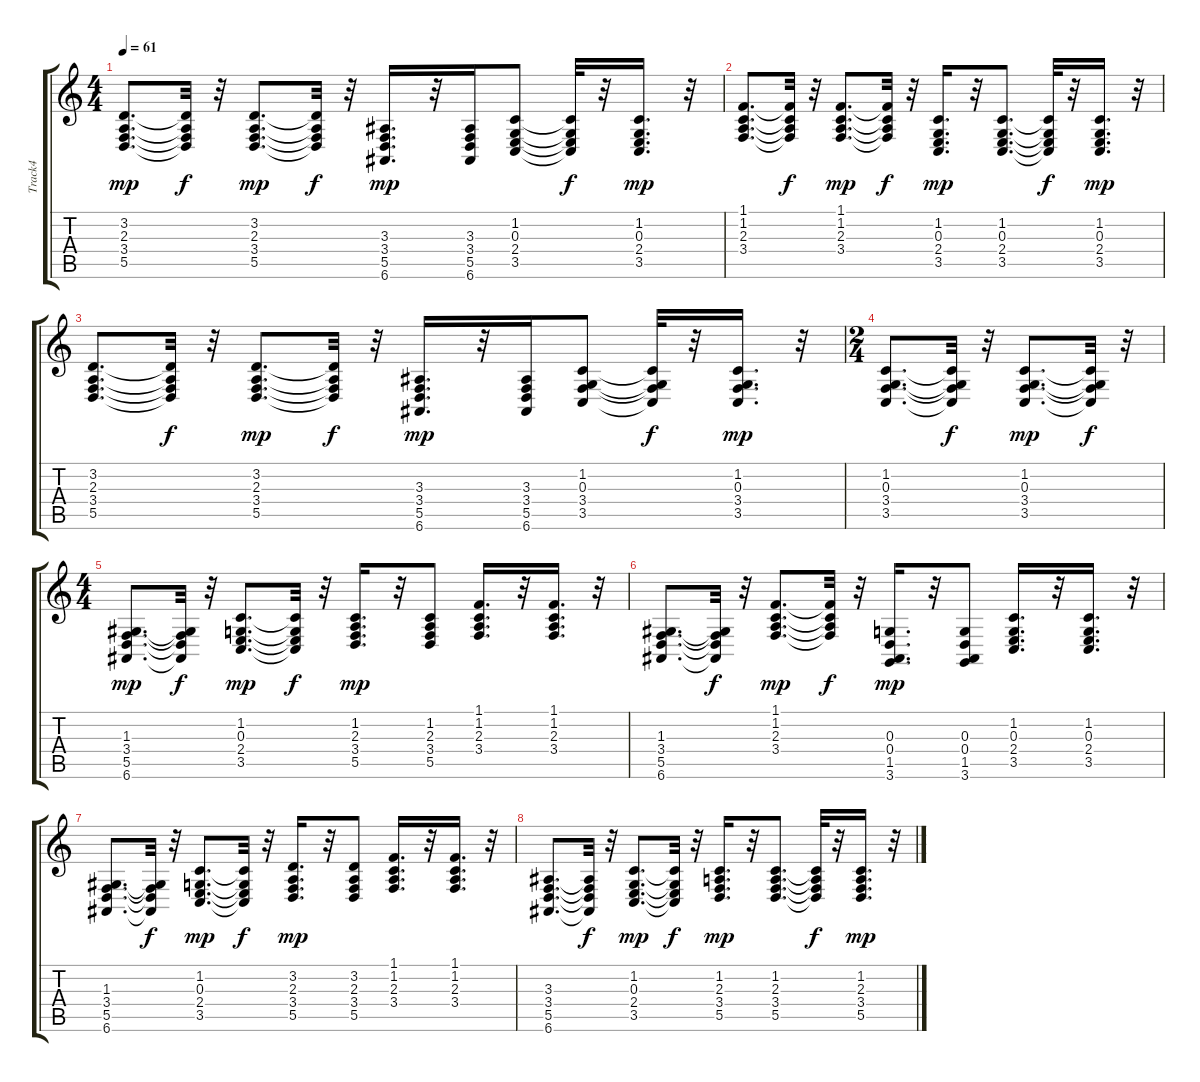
\track ("Track4" "Track4") {instrument honkytonkpiano}
\staff {score tabs}
\tuning (E4 B3 G3 D3 A2 E2) {hide}
\ts (4 4)
\tempo 61
\clef g2
\ks c
(3.2 2.3 3.4 5.5).8{d dy mp} (3.2{t} 2.3{t} 3.4{t} 5.5{t}).32{dy f} r.32 (3.2 2.3 3.4 5.5).8{d dy mp} (3.2{t} 2.3{t} 3.4{t} 5.5{t}).32{dy f} r.32 (3.3 3.4 5.5 6.6).16{d dy mp} r.32 (3.3 3.4 5.5 6.6).16 (1.2 0.3 2.4 3.5).8 (1.2{t} 0.3{t} 2.4{t} 3.5{t}).32{dy f} r.32 (1.2 0.3 2.4 3.5).16{d dy mp} r.32 |
(1.1 1.2 2.3 3.4).8{d} (1.1{t} 1.2{t} 2.3{t} 3.4{t}).32{dy f} r.32 (1.1 1.2 2.3 3.4).8{d dy mp} (1.1{t} 1.2{t} 2.3{t} 3.4{t}).32{dy f} r.32 (1.2 0.3 2.4 3.5).16{d dy mp} r.32 (1.2 0.3 2.4 3.5).8{d} (1.2{t} 0.3{t} 2.4{t} 3.5{t}).32{dy f} r.32 (1.2 0.3 2.4 3.5).16{d dy mp} r.32 |
(3.2 2.3 3.4 5.5).8{d} (3.2{t} 2.3{t} 3.4{t} 5.5{t}).32{dy f} r.32 (3.2 2.3 3.4 5.5).8{d dy mp} (3.2{t} 2.3{t} 3.4{t} 5.5{t}).32{dy f} r.32 (3.3 3.4 5.5 6.6).16{d dy mp} r.32 (3.3 3.4 5.5 6.6).16 (1.2 0.3 3.4 3.5).8 (1.2{t} 0.3{t} 3.4{t} 3.5{t}).32{dy f} r.32 (1.2 0.3 3.4 3.5).16{d dy mp} r.32 |
\ts (2 4)
(1.2 0.3 3.4 3.5).8{d} (1.2{t} 0.3{t} 3.4{t} 3.5{t}).32{dy f} r.32 (1.2 0.3 3.4 3.5).8{d dy mp} (1.2{t} 0.3{t} 3.4{t} 3.5{t}).32{dy f} r.32 |
\ts (4 4)
(1.3 3.4 5.5 6.6).8{d dy mp} (1.3{t} 3.4{t} 5.5{t} 6.6{t}).32{dy f} r.32 (1.2 0.3 2.4 3.5).8{d dy mp} (1.2{t} 0.3{t} 2.4{t} 3.5{t}).32{dy f} r.32 (1.2 2.3 3.4 5.5).16{d dy mp} r.32 (1.2 2.3 3.4 5.5).8 (1.1 1.2 2.3 3.4).16{d} r.32 (1.1 1.2 2.3 3.4).16{d} r.32 |
(1.3 3.4 5.5 6.6).8{d} (1.3{t} 3.4{t} 5.5{t} 6.6{t}).32{dy f} r.32 (1.1 1.2 2.3 3.4).8{d dy mp} (1.1{t} 1.2{t} 2.3{t} 3.4{t}).32{dy f} r.32 (0.3 0.4 1.5 3.6).16{d dy mp} r.32 (0.3 0.4 1.5 3.6).8 (1.2 0.3 2.4 3.5).16{d} r.32 (1.2 0.3 2.4 3.5).16{d} r.32 |
(1.3 3.4 5.5 6.6).8{d} (1.3{t} 3.4{t} 5.5{t} 6.6{t}).32{dy f} r.32 (1.2 0.3 2.4 3.5).8{d dy mp} (1.2{t} 0.3{t} 2.4{t} 3.5{t}).32{dy f} r.32 (3.2 2.3 3.4 5.5).16{d dy mp} r.32 (3.2 2.3 3.4 5.5).8 (1.1 1.2 2.3 3.4).16{d} r.32 (1.1 1.2 2.3 3.4).16{d} r.32 |
(3.3 3.4 5.5 6.6).8{d} (3.3{t} 3.4{t} 5.5{t} 6.6{t}).32{dy f} r.32 (1.2 0.3 2.4 3.5).8{d dy mp} (1.2{t} 0.3{t} 2.4{t} 3.5{t}).32{dy f} r.32 (1.2 2.3 3.4 5.5).16{d dy mp} r.32 (1.2 2.3 3.4 5.5).8{d} (1.2{t} 2.3{t} 3.4{t} 5.5{t}).32{dy f} r.32 (1.2 2.3 3.4 5.5).16{d dy mp} r.32
